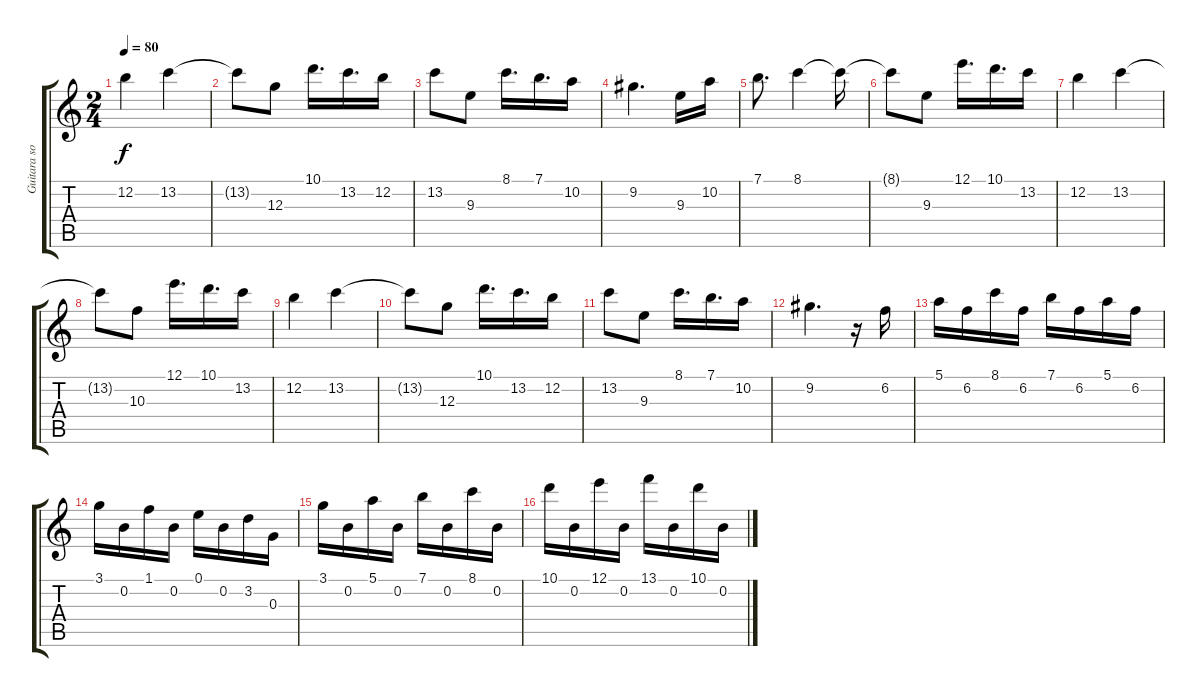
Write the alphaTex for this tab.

\track ("Guitara solo" "Guitara so") {instrument electricguitarjazz}
\staff {score tabs}
\tuning (E4 B3 G3 D3 A2 E2) {hide}
\ts (2 4)
\tempo 80
\clef g2
\ks aminor
12.2.4{dy f} 13.2.4 |
13.2{t}.8 12.3.8 10.1.16{d} 13.2.16{d} 12.2.16 |
13.2.8 9.3.8 8.1.16{d} 7.1.16{d} 10.2.16 |
9.2.4{d} 9.3.16 10.2.16 |
7.1.8{d} 8.1.4 8.1{t}.16 |
8.1{t}.8 9.3.8 12.1.16{d} 10.1.16{d} 13.2.16 |
12.2.4 13.2.4 |
13.2{t}.8 10.3.8 12.1.16{d} 10.1.16{d} 13.2.16 |
12.2.4 13.2.4 |
13.2{t}.8 12.3.8 10.1.16{d} 13.2.16{d} 12.2.16 |
13.2.8 9.3.8 8.1.16{d} 7.1.16{d} 10.2.16 |
9.2.4{d} r.16 6.2.16{volume 16 instrument electricguitarjazz} |
5.1.16 6.2.16 8.1.16 6.2.16 7.1.16 6.2.16 5.1.16 6.2.16 |
3.1.16 0.2.16 1.1.16 0.2.16 0.1.16 0.2.16 3.2.16 0.3.16 |
3.1.16 0.2.16 5.1.16 0.2.16 7.1.16 0.2.16 8.1.16 0.2.16 |
10.1.16 0.2.16 12.1.16 0.2.16 13.1.16 0.2.16 10.1.16 0.2.16
